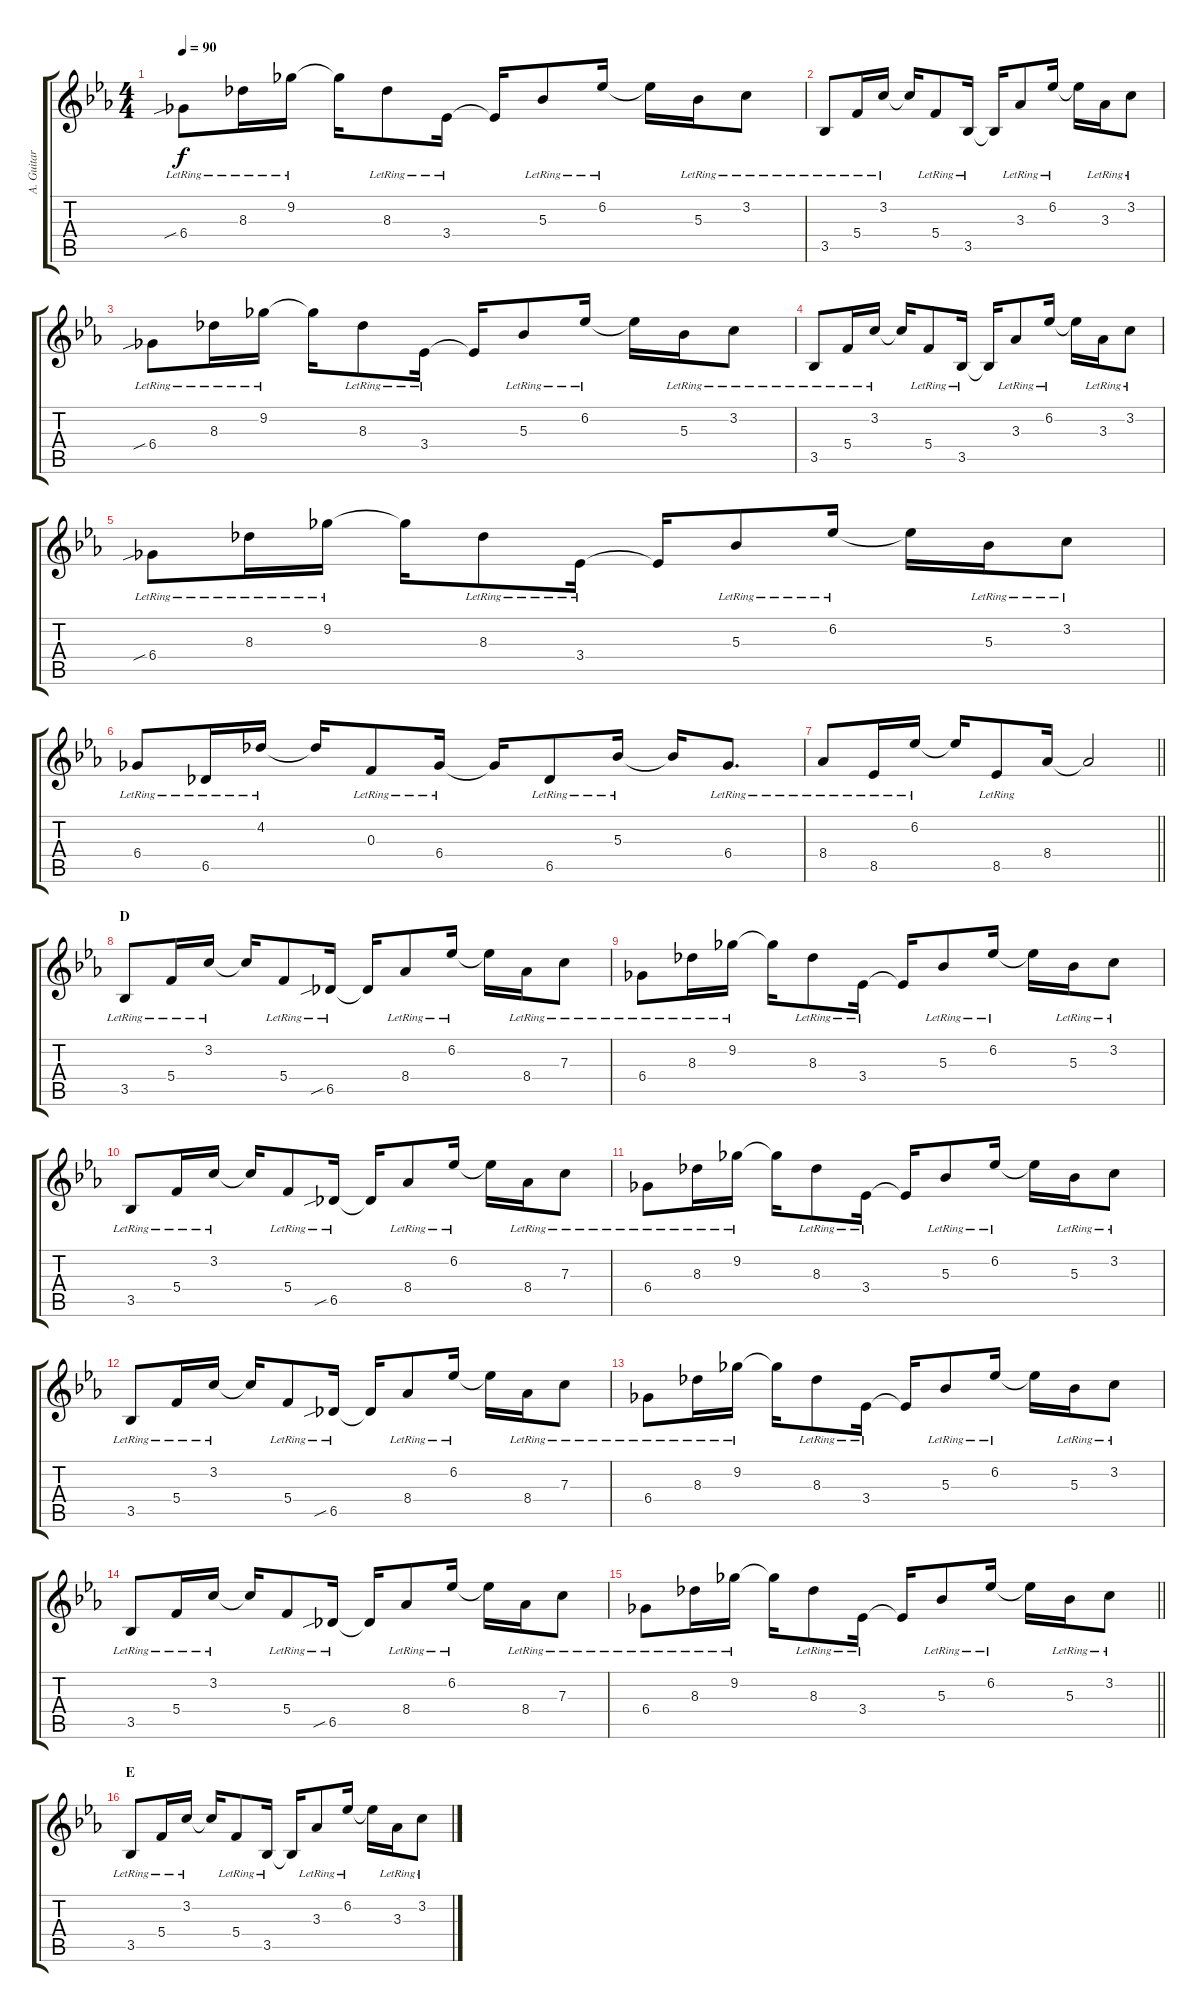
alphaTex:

\track ("A. Guitar 2 - Aoi" "A. Guitar ") {instrument acousticguitarsteel}
\staff {score tabs}
\tuning (D4 A3 F3 C3 G2 D2) {hide}
\ts (4 4)
\tempo 90
\clef g2
\ks eb
6.4{sib lr}.8{dy f} 8.3{lr}.16 9.2{lr}.16 9.2{t}.16 8.3{lr}.8 3.4{lr}.16 3.4{t}.16 5.3{lr}.8 6.2{lr}.16 6.2{t}.16 5.3{lr}.16 3.2{lr}.8 |
3.5{lr}.8 5.4{lr}.16 3.2{lr}.16 3.2{t}.16 5.4{lr}.8 3.5{lr}.16 3.5{t}.16 3.3{lr}.8 6.2{lr}.16 6.2{t}.16 3.3{lr}.16 3.2{lr}.8 |
6.4{sib lr}.8 8.3{lr}.16 9.2{lr}.16 9.2{t}.16 8.3{lr}.8 3.4{lr}.16 3.4{t}.16 5.3{lr}.8 6.2{lr}.16 6.2{t}.16 5.3{lr}.16 3.2{lr}.8 |
3.5{lr}.8 5.4{lr}.16 3.2{lr}.16 3.2{t}.16 5.4{lr}.8 3.5{lr}.16 3.5{t}.16 3.3{lr}.8 6.2{lr}.16 6.2{t}.16 3.3{lr}.16 3.2{lr}.8 |
6.4{sib lr}.8 8.3{lr}.16 9.2{lr}.16 9.2{t}.16 8.3{lr}.8 3.4{lr}.16 3.4{t}.16 5.3{lr}.8 6.2{lr}.16 6.2{t}.16 5.3{lr}.16 3.2{lr}.8 |
6.4{lr}.8 6.5{lr}.16 4.2{lr}.16 4.2{t}.16 0.3{lr}.8 6.4{lr}.16 6.4{t}.16 6.5{lr}.8 5.3{lr}.16 5.3{t}.16 6.4{lr}.8{d} |
\barLineRight lightlight
8.4{lr}.8 8.5{lr}.16 6.2{lr}.16 6.2{t}.16 8.5{lr}.8 8.4.16 8.4{t}.2 |
\section ("" "D")
3.5{lr}.8 5.4{lr}.16 3.2{lr}.16 3.2{t}.16 5.4{lr}.8 6.5{sib lr}.16 6.5{t}.16 8.4{lr}.8 6.2{lr}.16 6.2{t}.16 8.4{lr}.16 7.3{lr}.8 |
6.4{lr}.8 8.3{lr}.16 9.2{lr}.16 9.2{t}.16 8.3{lr}.8 3.4{lr}.16 3.4{t}.16 5.3{lr}.8 6.2{lr}.16 6.2{t}.16 5.3{lr}.16 3.2{lr}.8 |
3.5{lr}.8 5.4{lr}.16 3.2{lr}.16 3.2{t}.16 5.4{lr}.8 6.5{sib lr}.16 6.5{t}.16 8.4{lr}.8 6.2{lr}.16 6.2{t}.16 8.4{lr}.16 7.3{lr}.8 |
6.4{lr}.8 8.3{lr}.16 9.2{lr}.16 9.2{t}.16 8.3{lr}.8 3.4{lr}.16 3.4{t}.16 5.3{lr}.8 6.2{lr}.16 6.2{t}.16 5.3{lr}.16 3.2{lr}.8 |
3.5{lr}.8 5.4{lr}.16 3.2{lr}.16 3.2{t}.16 5.4{lr}.8 6.5{sib lr}.16 6.5{t}.16 8.4{lr}.8 6.2{lr}.16 6.2{t}.16 8.4{lr}.16 7.3{lr}.8 |
6.4{lr}.8 8.3{lr}.16 9.2{lr}.16 9.2{t}.16 8.3{lr}.8 3.4{lr}.16 3.4{t}.16 5.3{lr}.8 6.2{lr}.16 6.2{t}.16 5.3{lr}.16 3.2{lr}.8 |
3.5{lr}.8 5.4{lr}.16 3.2{lr}.16 3.2{t}.16 5.4{lr}.8 6.5{sib lr}.16 6.5{t}.16 8.4{lr}.8 6.2{lr}.16 6.2{t}.16 8.4{lr}.16 7.3{lr}.8 |
\barLineRight lightlight
6.4{lr}.8 8.3{lr}.16 9.2{lr}.16 9.2{t}.16 8.3{lr}.8 3.4{lr}.16 3.4{t}.16 5.3{lr}.8 6.2{lr}.16 6.2{t}.16 5.3{lr}.16 3.2{lr}.8 |
\section ("" "E")
3.5{lr}.8 5.4{lr}.16 3.2{lr}.16 3.2{t}.16 5.4{lr}.8 3.5{lr}.16 3.5{t}.16 3.3{lr}.8 6.2{lr}.16 6.2{t}.16 3.3{lr}.16 3.2{lr}.8
